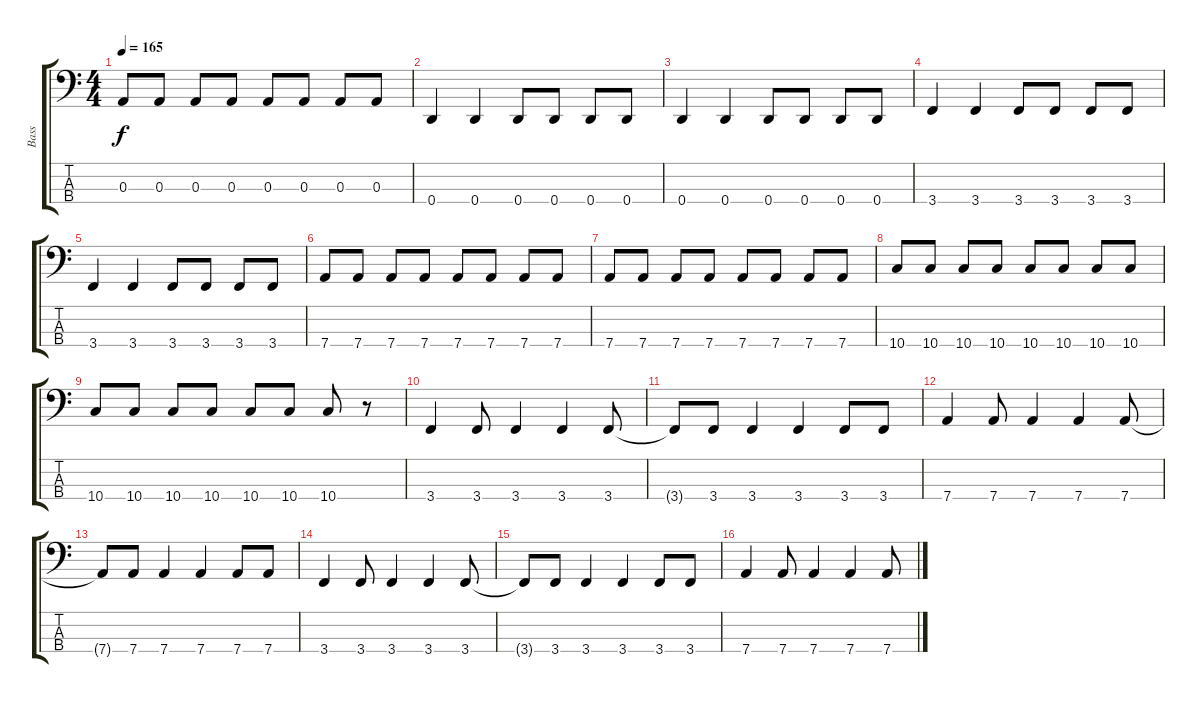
\track ("Bass" "Bass") {instrument electricbassfinger}
\staff {score tabs}
\tuning (G2 D2 A1 D1) {hide}
\ts (4 4)
\tempo 165
\clef f4
\ks c
0.3.8{dy f} 0.3.8 0.3.8 0.3.8 0.3.8 0.3.8 0.3.8 0.3.8 |
0.4.4 0.4.4 0.4.8 0.4.8 0.4.8 0.4.8 |
0.4.4 0.4.4 0.4.8 0.4.8 0.4.8 0.4.8 |
3.4.4 3.4.4 3.4.8 3.4.8 3.4.8 3.4.8 |
3.4.4 3.4.4 3.4.8 3.4.8 3.4.8 3.4.8 |
7.4.8 7.4.8 7.4.8 7.4.8 7.4.8 7.4.8 7.4.8 7.4.8 |
7.4.8 7.4.8 7.4.8 7.4.8 7.4.8 7.4.8 7.4.8 7.4.8 |
10.4.8 10.4.8 10.4.8 10.4.8 10.4.8 10.4.8 10.4.8 10.4.8 |
10.4.8 10.4.8 10.4.8 10.4.8 10.4.8 10.4.8 10.4.8 r.8 |
3.4.4 3.4.8 3.4.4 3.4.4 3.4.8 |
3.4{t}.8 3.4.8 3.4.4 3.4.4 3.4.8 3.4.8 |
7.4.4 7.4.8 7.4.4 7.4.4 7.4.8 |
7.4{t}.8 7.4.8 7.4.4 7.4.4 7.4.8 7.4.8 |
3.4.4 3.4.8 3.4.4 3.4.4 3.4.8 |
3.4{t}.8 3.4.8 3.4.4 3.4.4 3.4.8 3.4.8 |
7.4.4 7.4.8 7.4.4 7.4.4 7.4.8
